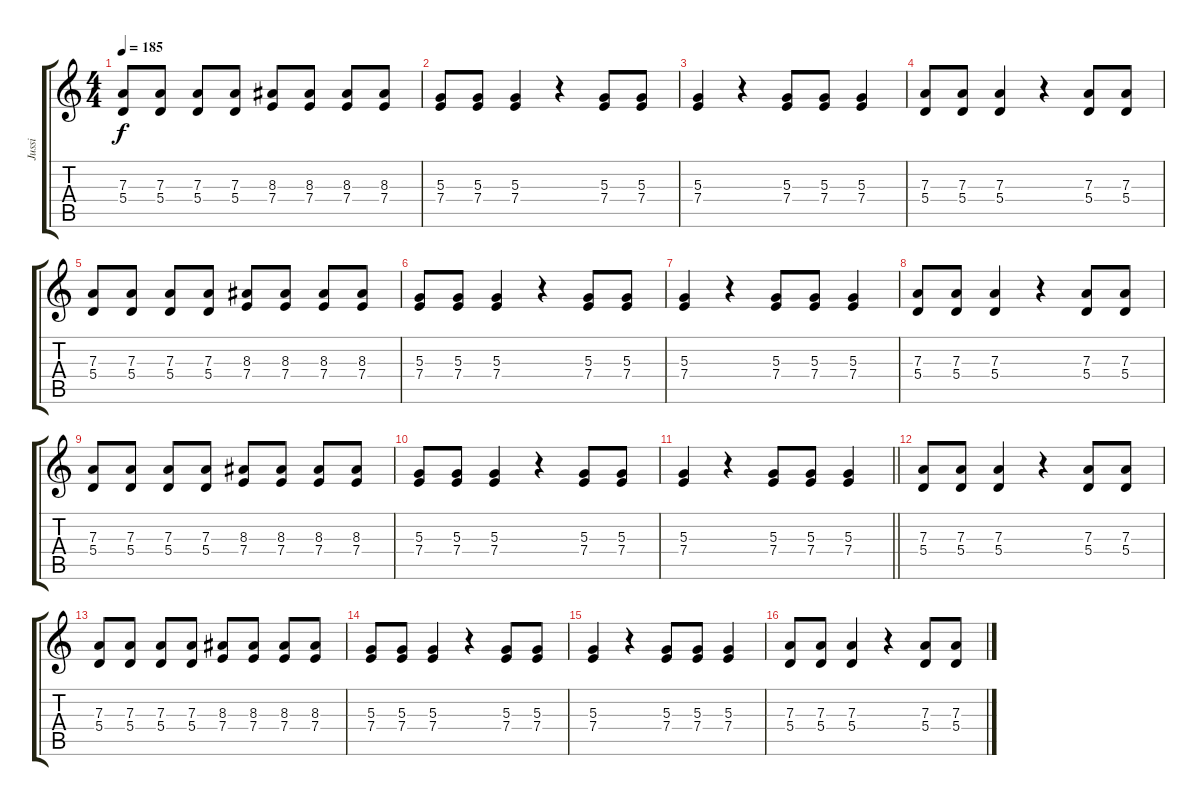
\track ("Jussi" "Jussi") {instrument distortionguitar}
\staff {score tabs}
\tuning (B3 Gb3 D3 A2 E2 B1) {hide}
\ts (4 4)
\tempo 185
\clef g2
\ks c
(7.3 5.4).8{dy f} (7.3 5.4).8 (7.3 5.4).8 (7.3 5.4).8 (8.3 7.4).8 (8.3 7.4).8 (8.3 7.4).8 (8.3 7.4).8 |
(5.3 7.4).8 (5.3 7.4).8 (5.3 7.4).4 r.4 (5.3 7.4).8 (5.3 7.4).8 |
(5.3 7.4).4 r.4 (5.3 7.4).8 (5.3 7.4).8 (5.3 7.4).4 |
(7.3 5.4).8 (7.3 5.4).8 (7.3 5.4).4 r.4 (7.3 5.4).8 (7.3 5.4).8 |
(7.3 5.4).8 (7.3 5.4).8 (7.3 5.4).8 (7.3 5.4).8 (8.3 7.4).8 (8.3 7.4).8 (8.3 7.4).8 (8.3 7.4).8 |
(5.3 7.4).8 (5.3 7.4).8 (5.3 7.4).4 r.4 (5.3 7.4).8 (5.3 7.4).8 |
(5.3 7.4).4 r.4 (5.3 7.4).8 (5.3 7.4).8 (5.3 7.4).4 |
(7.3 5.4).8 (7.3 5.4).8 (7.3 5.4).4 r.4 (7.3 5.4).8 (7.3 5.4).8 |
(7.3 5.4).8 (7.3 5.4).8 (7.3 5.4).8 (7.3 5.4).8 (8.3 7.4).8 (8.3 7.4).8 (8.3 7.4).8 (8.3 7.4).8 |
(5.3 7.4).8 (5.3 7.4).8 (5.3 7.4).4 r.4 (5.3 7.4).8 (5.3 7.4).8 |
\barLineRight lightlight
(5.3 7.4).4 r.4 (5.3 7.4).8 (5.3 7.4).8 (5.3 7.4).4 |
(7.3 5.4).8 (7.3 5.4).8 (7.3 5.4).4 r.4 (7.3 5.4).8 (7.3 5.4).8 |
(7.3 5.4).8 (7.3 5.4).8 (7.3 5.4).8 (7.3 5.4).8 (8.3 7.4).8 (8.3 7.4).8 (8.3 7.4).8 (8.3 7.4).8 |
(5.3 7.4).8 (5.3 7.4).8 (5.3 7.4).4 r.4 (5.3 7.4).8 (5.3 7.4).8 |
(5.3 7.4).4 r.4 (5.3 7.4).8 (5.3 7.4).8 (5.3 7.4).4 |
(7.3 5.4).8 (7.3 5.4).8 (7.3 5.4).4 r.4 (7.3 5.4).8 (7.3 5.4).8
